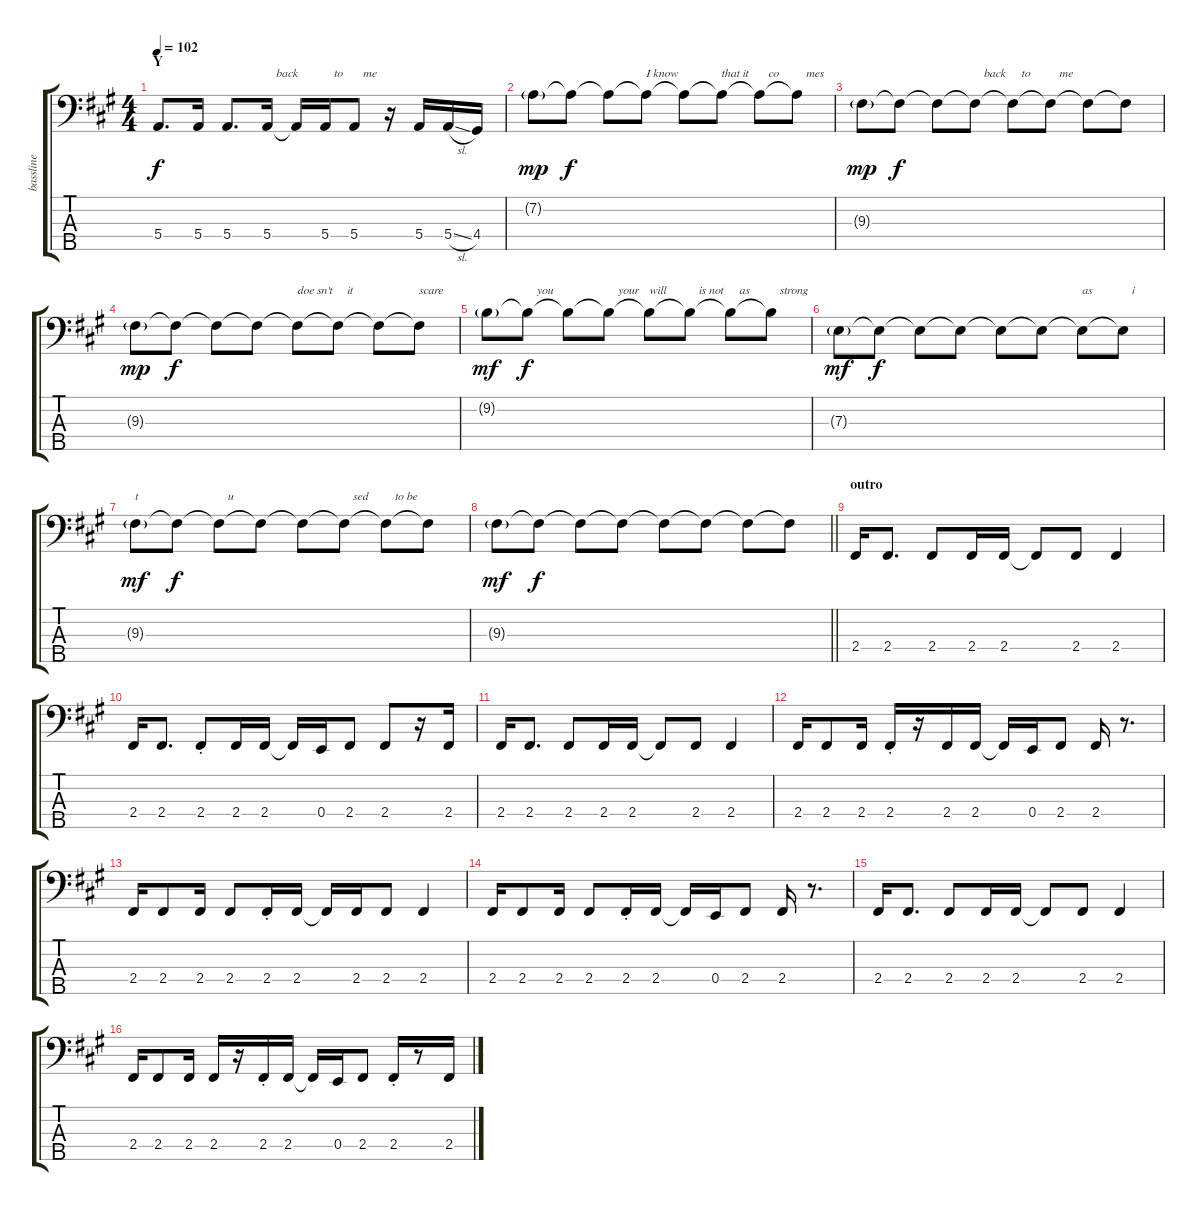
\track ("bassline" "bassline") {instrument electricbassfinger}
\staff {score tabs}
\tuning (G2 D2 A1 E1 B0) {hide}
\ts (4 4)
\section ("" "Y")
\tempo 102
\clef f4
\ks a
5.4.8{d dy f} 5.4.16 5.4.8{d} 5.4.16{txt "   back"} 5.4{t}.16 5.4.16{txt "   to"} 5.4.8{txt "   me"} r.16 5.4.16 5.4{sl}.16 4.4.16 |
7.2{g}.8{dy mp} 7.2{t}.8{dy f} 7.2{t}.8 7.2{t}.8{txt "I know"} 7.2{t}.8 7.2{t}.8{txt "that it"} 7.2{t}.8{txt "   co"} 7.2{t}.8{txt "   mes"} |
9.3{g}.8{dy mp} 9.3{t}.8{dy f} 9.3{t}.8 9.3{t}.8{txt "   back"} 9.3{t}.8{txt "   to"} 9.3{t}.8{txt "   me"} 9.3{t}.8 9.3{t}.8 |
9.3{g}.8{dy mp} 9.3{t}.8{dy f} 9.3{t}.8 9.3{t}.8 9.3{t}.8{txt "doe sn't"} 9.3{t}.8{txt "   it"} 9.3{t}.8 9.3{t}.8{txt "scare"} |
9.2{g}.8{dy mf} 9.2{t}.8{txt "   you" dy f} 9.2{t}.8 9.2{t}.8{txt "   your"} 9.2{t}.8{txt "will"} 9.2{t}.8{txt "   is not"} 9.2{t}.8{txt "   as"} 9.2{t}.8{txt "   strong"} |
7.3{g}.8{dy mf} 7.3{t}.8{dy f} 7.3{t}.8 7.3{t}.8 7.3{t}.8 7.3{t}.8 7.3{t}.8{txt "as"} 7.3{t}.8{txt "   i"} |
9.3{g}.8{txt "t" dy mf} 9.3{t}.8{dy f} 9.3{t}.8{txt "   u"} 9.3{t}.8 9.3{t}.8 9.3{t}.8{txt "   sed"} 9.3{t}.8{txt "   to be"} 9.3{t}.8 |
\barLineRight lightlight
9.3{g}.8{dy mf} 9.3{t}.8{dy f} 9.3{t}.8 9.3{t}.8 9.3{t}.8 9.3{t}.8 9.3{t}.8 9.3{t}.8 |
\section ("" "outro")
2.4.16 2.4.8{d} 2.4.8 2.4.16 2.4.16 2.4{t}.8 2.4.8 2.4.4 |
2.4.16 2.4.8{d} 2.4{st}.8 2.4.16 2.4.16 2.4{t}.16 0.4.16 2.4.8 2.4.8 r.16 2.4.16 |
2.4.16 2.4.8{d} 2.4.8 2.4.16 2.4.16 2.4{t}.8 2.4.8 2.4.4 |
2.4.16 2.4.8 2.4.16 2.4{st}.16 r.16 2.4.16 2.4.16 2.4{t}.16 0.4.16 2.4.8 2.4.16 r.8{d} |
2.4.16 2.4.8 2.4.16 2.4.8 2.4{st}.16 2.4.16 2.4{t}.16 2.4.16 2.4.8 2.4.4 |
2.4.16 2.4.8 2.4.16 2.4.8 2.4{st}.16 2.4.16 2.4{t}.16 0.4.16 2.4.8 2.4.16 r.8{d} |
2.4.16 2.4.8{d} 2.4.8 2.4.16 2.4.16 2.4{t}.8 2.4.8 2.4.4 |
2.4.16 2.4.8 2.4.16 2.4.16 r.16 2.4{st}.16 2.4.16 2.4{t}.16 0.4.16 2.4.8 2.4{st}.16 r.8 2.4.16
